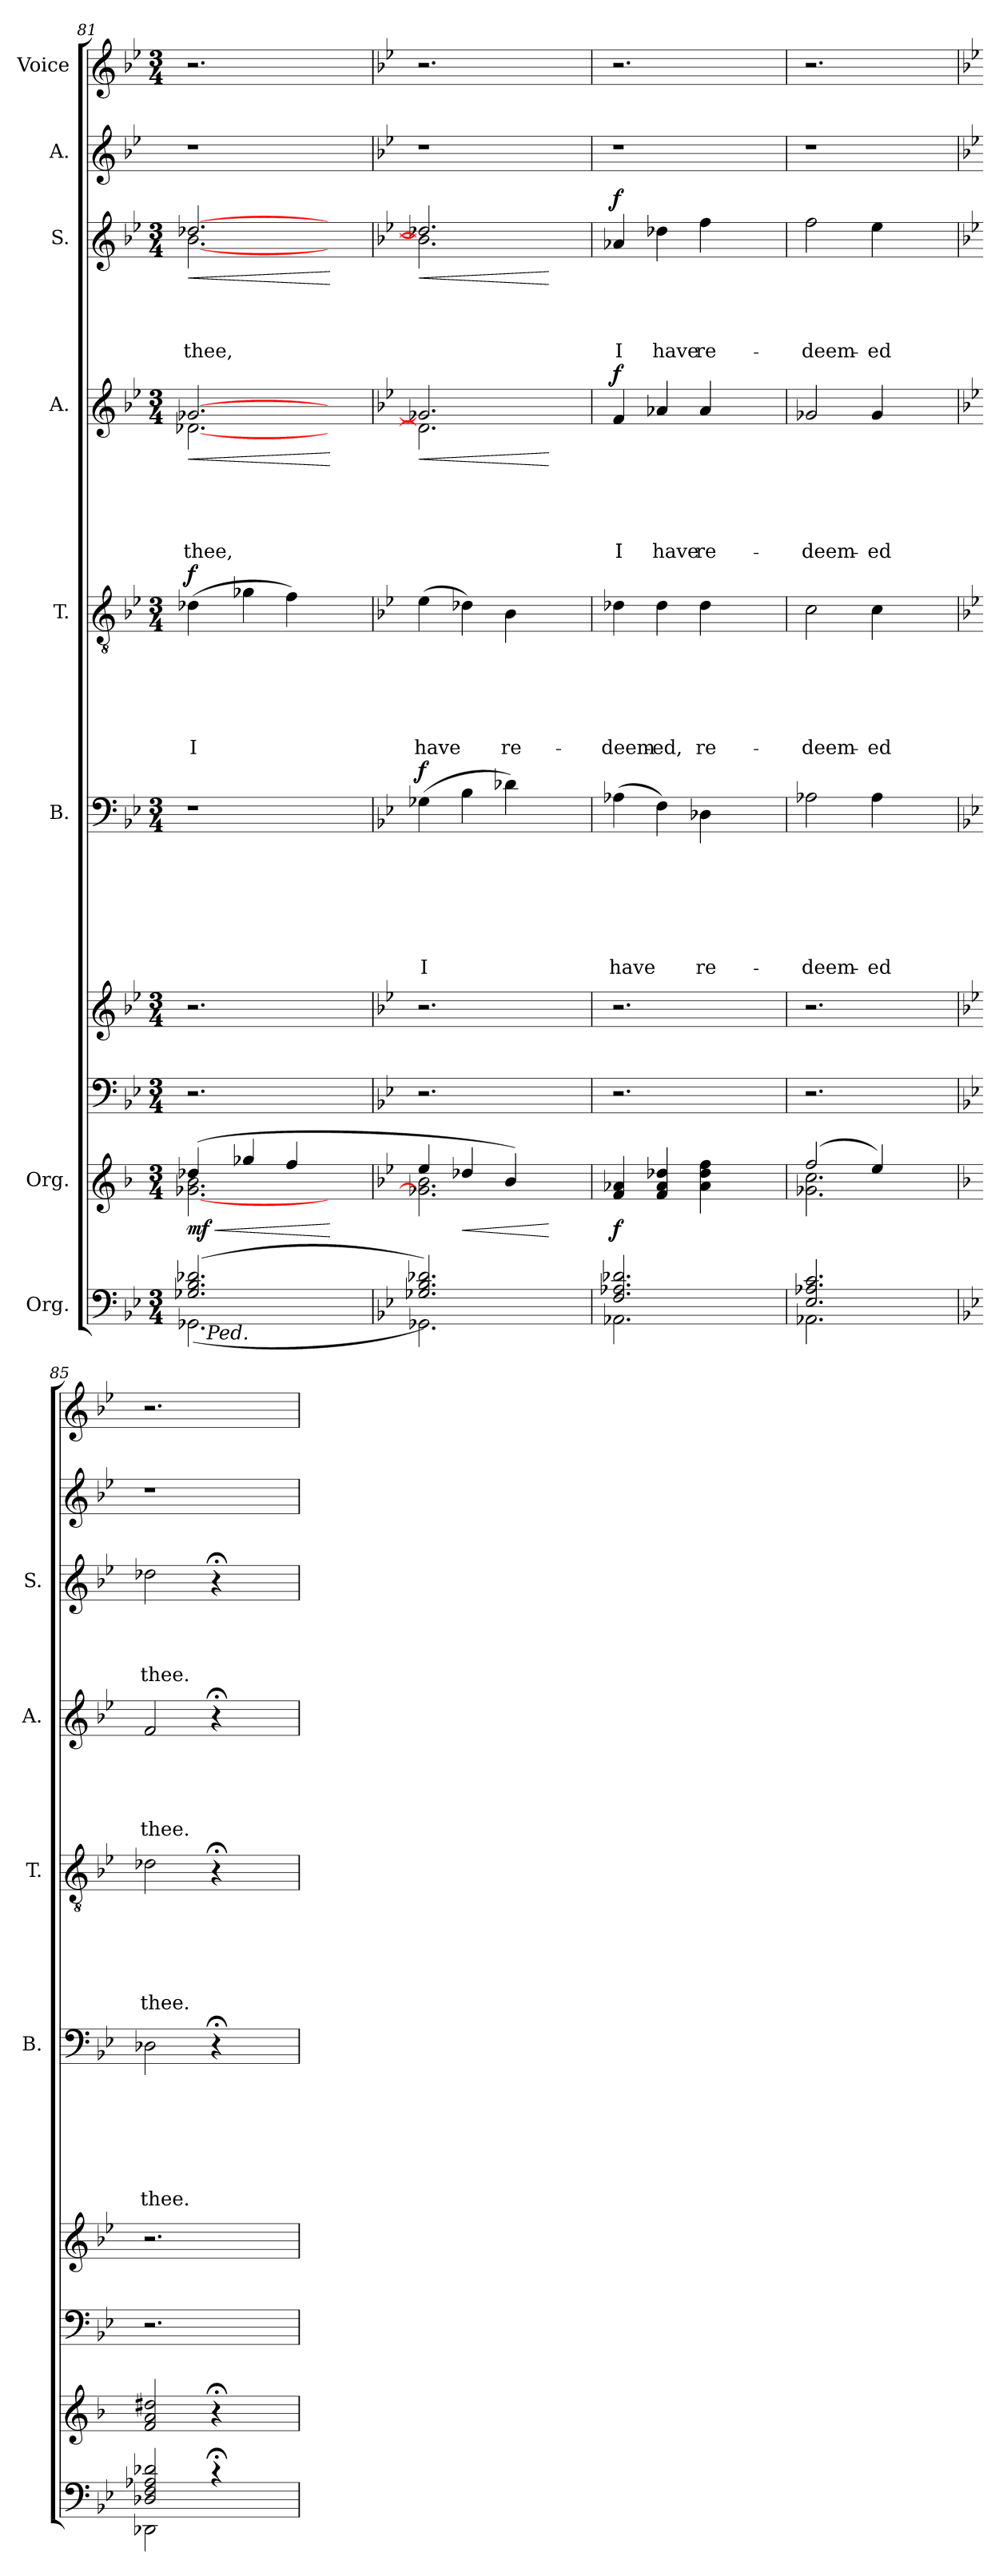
**kern	**kern	**dynam	**kern	**kern	**kern	**text	**text	**text	**text	**text	**text	**text	**dynam	**kern	**text	**text	**text	**text	**text	**text	**dynam	**kern	**text	**text	**text	**text	**text	**dynam	**kern	**text	**text	**text	**text	**dynam	**kern	**kern
*part10	*part9	*part9	*part8	*part7	*part6	*part6	*part6	*part6	*part6	*part6	*part6	*part6	*part6	*part5	*part5	*part5	*part5	*part5	*part5	*part5	*part5	*part4	*part4	*part4	*part4	*part4	*part4	*part4	*part3	*part3	*part3	*part3	*part3	*part3	*part2	*part1
*staff10	*staff9	*staff9	*staff8	*staff7	*staff6	*staff6	*staff6	*staff6	*staff6	*staff6	*staff6	*staff6	*staff6	*staff5	*staff5	*staff5	*staff5	*staff5	*staff5	*staff5	*staff5	*staff4	*staff4	*staff4	*staff4	*staff4	*staff4	*staff4	*staff3	*staff3	*staff3	*staff3	*staff3	*staff3	*staff2	*staff1
*I"Org.	*I"Org.	*	*	*	*I"B.	*	*	*	*	*	*	*	*	*I"T.	*	*	*	*	*	*	*	*I"A.	*	*	*	*	*	*	*I"S.	*	*	*	*	*	*I"A.	*I"Voice
*	*	*	*	*	*I'B.	*	*	*	*	*	*	*	*	*I'T.	*	*	*	*	*	*	*	*I'A.	*	*	*	*	*	*	*I'S.	*	*	*	*	*	*	*
*clefF4	*clefG2	*	*clefF4	*clefG2	*clefF4	*	*	*	*	*	*	*	*	*clefGv2	*	*	*	*	*	*	*	*clefG2	*	*	*	*	*	*	*clefG2	*	*	*	*	*	*clefG2	*clefG2
*k[b-e-]	*k[b-]	*	*k[b-e-]	*k[b-e-]	*k[b-e-]	*	*	*	*	*	*	*	*	*k[b-e-]	*	*	*	*	*	*	*	*k[b-e-]	*	*	*	*	*	*	*k[b-e-]	*	*	*	*	*	*k[b-e-]	*k[b-e-]
*B-:	*F:	*	*B-:	*B-:	*B-:	*	*	*	*	*	*	*	*	*B-:	*	*	*	*	*	*	*	*B-:	*	*	*	*	*	*	*B-:	*	*	*	*	*	*B-:	*B-:
*M3/4	*M3/4	*	*M3/4	*M3/4	*M3/4	*	*	*	*	*	*	*	*	*M3/4	*	*	*	*	*	*	*	*M3/4	*	*	*	*	*	*	*M3/4	*	*	*	*	*	*	*M3/4
=81	=81	=81	=81	=81	=81	=81	=81	=81	=81	=81	=81	=81	=81	=81	=81	=81	=81	=81	=81	=81	=81	=81	=81	=81	=81	=81	=81	=81	=81	=81	=81	=81	=81	=81	=81	=81
*^	*	*	*	*	*	*	*	*	*	*	*	*	*	*	*	*	*	*	*	*	*	*	*	*	*	*	*	*	*	*	*	*	*	*	*	*
!	!	!	!LO:HP:b	!	!	!LO:N:vis=1	!	!	!	!	!	!	!	!	!	!	!	!	!	!	!LO:LY:b:rj	!	!	!	!	!	!	!LO:LY:b	!LO:HP:b	!	!	!	!	!LO:LY:b	!LO:HP:b	!LO:N:vis=1	!
*	*	*^	*	*	*	*	*	*	*	*	*	*	*	*	*	*	*	*	*	*	*	*	*^	*	*	*	*	*	*	*^	*	*	*	*	*	*	*
!	!	!	!	!LO:DY:n=1:b	!	!	!	!	!	!	!	!	!	!	!	!	!	!	!	!	!	!	!LO:DY:a	!	!	!	!	!	!	!	!	!	!	!	!	!	!	!	!	!
*	*^	*	*	*	*	*	*	*	*	*	*	*	*	*	*	*	*	*	*	*	*	*	*	*	*	*	*	*	*	*	*	*	*	*	*	*	*	*	*	*
(<2.G-X/ 2.B-/ 2.d-X/	(<2.GG-X\	16ryy	(4dd-X/	[<2.g-X\ 2.b-\	< mf	2.r	2.r	2.r	.	.	.	.	.	.	.	.	(>4d-X\	.	.	.	.	.	I	f	[<2.g-X/	[<2.d-X\	.	.	.	.	thee,	<	[<2.dd-X/	[<2.b-\	.	.	.	thee,	<	1r	2.r
!	!	!LO:TX:b:i:t=Ped.	!	!	!	!	!	!	!	!	!	!	!	!	!	!	!	!	!	!	!	!	!	!	!	!	!	!	!	!	!	!	!	!	!	!	!	!	!	!	!
.	.	2...ryy	.	.	.	.	.	.	.	.	.	.	.	.	.	.	.	.	.	.	.	.	.	.	.	.	.	.	.	.	.	.	.	.	.	.	.	.	.	.	.
.	.	.	4gg-X/	.	.	.	.	.	.	.	.	.	.	.	.	.	4g-X\	.	.	.	.	.	.	.	.	.	.	.	.	.	.	.	.	.	.	.	.	.	.	.	.
.	.	.	4ff/	.	.	.	.	.	.	.	.	.	.	.	.	.	4f\)	.	.	.	.	.	.	.	.	.	.	.	.	.	.	.	.	.	.	.	.	.	.	.	.
4ryy	4ryy	.	4ryy	4ryy	[	4ryy	4ryy	4ryy	.	.	.	.	.	.	.	.	4ryy	.	.	.	.	.	.	.	4ryy	4ryy	.	.	.	.	.	[	4ryy	4ryy	.	.	.	.	[	.	4ryy
*v	*v	*v	*	*	*	*	*	*	*	*	*	*	*	*	*	*	*	*	*	*	*	*	*	*	*	*	*	*	*	*	*	*	*	*	*	*	*	*	*	*	*
!!LO:LB:g=z
=82	=82	=82	=82	=82	=82	=82	=82	=82	=82	=82	=82	=82	=82	=82	=82	=82	=82	=82	=82	=82	=82	=82	=82	=82	=82	=82	=82	=82	=82	=82	=82	=82	=82	=82	=82	=82	=82	=82	=82
*	*k[b-e-]	*	*	*	*	*	*	*	*	*	*	*	*	*	*	*	*	*	*	*	*	*	*	*	*	*	*	*	*	*	*	*	*	*	*	*	*	*	*
*	*B-:	*	*	*	*	*	*	*	*	*	*	*	*	*	*	*	*	*	*	*	*	*	*	*	*	*	*	*	*	*	*	*	*	*	*	*	*	*	*
*^	*	*	*	*	*	*	*	*	*	*	*	*	*	*	*	*	*	*	*	*	*	*	*	*	*	*	*	*	*	*	*	*	*	*	*	*	*	*	*
*	*^	*	*	*	*	*	*	*	*	*	*	*	*	*	*	*	*	*	*	*	*	*	*	*	*	*	*	*	*	*	*	*	*	*	*	*	*	*	*	*
!	!	!	!	!	!	!	!	!	!	!	!	!	!	!	!LO:LY:b:rj	!LO:DY:a	!	!	!	!	!	!	!LO:LY:b	!	!	!	!	!	!	!	!	!LO:HP:b	!	!	!	!	!	!	!LO:HP:b	!	!
*	*v	*v	*	*	*	*	*	*	*	*	*	*	*	*	*	*	*	*	*	*	*	*	*	*	*	*	*	*	*	*	*	*	*	*	*	*	*	*	*	*	*
2.G-X/ 2.B-/ 2.d-X/))	2.GG-X\	4ee-/	2.g-X\] 2.b-\	.	2.r	2.r	(>4G-X\	.	.	.	.	.	.	I	f	(>4e-\	.	.	.	.	.	have	.	2.g-X/]	2.d-i\]	.	.	.	.	.	<	2.dd-X/]	2.b-\]	.	.	.	.	<	1r	2.r
!	!	!	!	!LO:HP:b	!	!	!	!	!	!	!	!	!	!	!	!	!	!	!	!	!	!	!	!	!	!	!	!	!	!	!	!	!	!	!	!	!	!	!	!
.	.	4dd-X/	.	<	.	.	4B-\	.	.	.	.	.	.	.	.	4d-X\)	.	.	.	.	.	.	.	.	.	.	.	.	.	.	.	.	.	.	.	.	.	.	.	.
!	!	!	!	!	!	!	!	!	!	!	!	!	!	!	!	!	!	!	!	!	!	!LO:LY:b	!	!	!	!	!	!	!	!	!	!	!	!	!	!	!	!	!	!
.	.	4b-/)	.	.	.	.	4d-X\)	.	.	.	.	.	.	.	.	4B-\	.	.	.	.	.	re-	.	.	.	.	.	.	.	.	.	.	.	.	.	.	.	.	.	.
4ryy	4ryy	4ryy	4ryy	[	4ryy	4ryy	4ryy	.	.	.	.	.	.	.	.	4ryy	.	.	.	.	.	.	.	4ryy	4ryy	.	.	.	.	.	[	4ryy	4ryy	.	.	.	.	[	.	4ryy
=83	=83	=83	=83	=83	=83	=83	=83	=83	=83	=83	=83	=83	=83	=83	=83	=83	=83	=83	=83	=83	=83	=83	=83	=83	=83	=83	=83	=83	=83	=83	=83	=83	=83	=83	=83	=83	=83	=83	=83	=83
!	!	!	!	!LO:DY:b	!	!	!	!	!	!	!	!	!	!LO:LY:b	!	!	!	!	!	!	!	!LO:LY:b	!	!	!	!	!	!	!	!LO:LY:b	!LO:DY:a	!	!	!	!	!	!LO:LY:b	!LO:DY:a	!	!
*	*	*	*	*	*	*	*	*	*	*	*	*	*	*	*	*	*	*	*	*	*	*	*	*v	*v	*	*	*	*	*	*	*	*	*	*	*	*	*	*	*
*	*	*v	*v	*	*	*	*	*	*	*	*	*	*	*	*	*	*	*	*	*	*	*	*	*	*	*	*	*	*	*	*v	*v	*	*	*	*	*	*	*
2.F/ 2.A-X/ 2.d-X/	2.AA-X\	4f/ 4a-X/	f	2.r	2.r	(>4A-X\	.	.	.	.	.	.	have	.	4d-X\	.	.	.	.	.	-deem-	.	4f/	.	.	.	.	I	f	4a-X/	.	.	.	I	f	1r	2.r
!	!	!	!	!	!	!	!	!	!	!	!	!	!	!	!	!	!	!	!	!	!LO:LY:b	!	!	!	!	!	!	!LO:LY:b	!	!	!	!	!	!LO:LY:b	!	!	!
.	.	4f/ 4a-/ 4dd-X/	.	.	.	4F\)	.	.	.	.	.	.	.	.	4d-\	.	.	.	.	.	-ed,	.	4a-X/	.	.	.	.	have	.	4dd-X\	.	.	.	have	.	.	.
!	!	!	!	!	!	!	!	!	!	!	!	!	!LO:LY:b	!	!	!	!	!	!	!	!LO:LY:b	!	!	!	!	!	!	!LO:LY:b	!	!	!	!	!	!LO:LY:b	!	!	!
.	.	4a-\ 4dd-\ 4ff\	.	.	.	4D-X\	.	.	.	.	.	.	re-	.	4d-\	.	.	.	.	.	re-	.	4a-/	.	.	.	.	re-	.	4ff\	.	.	.	re-	.	.	.
4ryy	4ryy	4ryy	.	4ryy	4ryy	4ryy	.	.	.	.	.	.	.	.	4ryy	.	.	.	.	.	.	.	4ryy	.	.	.	.	.	.	4ryy	.	.	.	.	.	.	4ryy
=84	=84	=84	=84	=84	=84	=84	=84	=84	=84	=84	=84	=84	=84	=84	=84	=84	=84	=84	=84	=84	=84	=84	=84	=84	=84	=84	=84	=84	=84	=84	=84	=84	=84	=84	=84	=84	=84
*	*	*^	*	*	*	*	*	*	*	*	*	*	*	*	*	*	*	*	*	*	*	*	*	*	*	*	*	*	*	*	*	*	*	*	*	*	*
!	!	!	!	!	!	!	!	!	!	!	!	!	!	!LO:LY:b	!	!	!	!	!	!	!	!LO:LY:b	!	!	!	!	!	!	!LO:LY:b	!	!	!	!	!	!LO:LY:b	!	!	!
2.E-/ 2.A-X/ 2.c/	2.AA-X\	(2ff/	2.g-X\ 2.cc\	.	2.r	2.r	2A-X\	.	.	.	.	.	.	-deem-	.	2c\	.	.	.	.	.	-deem-	.	2g-X/	.	.	.	.	-deem-	.	2ff\	.	.	.	-deem-	.	1r	2.r
!	!	!	!	!	!	!	!	!	!	!	!	!	!	!LO:LY:b	!	!	!	!	!	!	!	!LO:LY:b	!	!	!	!	!	!	!LO:LY:b	!	!	!	!	!	!LO:LY:b	!	!	!
.	.	4ee-/)	.	.	.	.	4A-\	.	.	.	.	.	.	-ed	.	4c\	.	.	.	.	.	-ed	.	4g-/	.	.	.	.	-ed	.	4ee-\	.	.	.	-ed	.	.	.
4ryy	4ryy	4ryy	4ryy	.	4ryy	4ryy	4ryy	.	.	.	.	.	.	.	.	4ryy	.	.	.	.	.	.	.	4ryy	.	.	.	.	.	.	4ryy	.	.	.	.	.	.	4ryy
*	*	*v	*v	*	*	*	*	*	*	*	*	*	*	*	*	*	*	*	*	*	*	*	*	*	*	*	*	*	*	*	*	*	*	*	*	*	*	*
=85	=85	=85	=85	=85	=85	=85	=85	=85	=85	=85	=85	=85	=85	=85	=85	=85	=85	=85	=85	=85	=85	=85	=85	=85	=85	=85	=85	=85	=85	=85	=85	=85	=85	=85	=85	=85	=85
*	*	*k[b-]	*	*	*	*	*	*	*	*	*	*	*	*	*	*	*	*	*	*	*	*	*	*	*	*	*	*	*	*	*	*	*	*	*	*	*
*	*	*F:	*	*	*	*	*	*	*	*	*	*	*	*	*	*	*	*	*	*	*	*	*	*	*	*	*	*	*	*	*	*	*	*	*	*	*
*	*	*^	*	*	*	*	*	*	*	*	*	*	*	*	*	*	*	*	*	*	*	*	*	*	*	*	*	*	*	*	*	*	*	*	*	*	*
!	!	!	!	!	!	!	!	!	!	!	!	!	!	!LO:LY:b	!	!	!	!	!	!	!	!LO:LY:b	!	!	!	!	!	!	!LO:LY:b	!	!	!	!	!	!LO:LY:b	!	!	!
*	*	*v	*v	*	*	*	*	*	*	*	*	*	*	*	*	*	*	*	*	*	*	*	*	*	*	*	*	*	*	*	*	*	*	*	*	*	*	*
2D-X/ 2F/ 2A-X/ 2d-X/	2DD-X\	2f/ 2a/ 2dd#X/	.	2.r	2.r	2D-X\	.	.	.	.	.	.	thee.	.	2d-X\	.	.	.	.	.	thee.	.	2f/	.	.	.	.	thee.	.	2dd-X\	.	.	.	thee.	.	1r	2.r
4r;<c	4ryy	4r;<	.	.	.	4r;<	.	.	.	.	.	.	.	.	4r;<	.	.	.	.	.	.	.	4r;<	.	.	.	.	.	.	4r;<	.	.	.	.	.	.	.
4ryy	4ryy	4ryy	.	4ryy	4ryy	4ryy	.	.	.	.	.	.	.	.	4ryy	.	.	.	.	.	.	.	4ryy	.	.	.	.	.	.	4ryy	.	.	.	.	.	.	4ryy
*v	*v	*	*	*	*	*	*	*	*	*	*	*	*	*	*	*	*	*	*	*	*	*	*	*	*	*	*	*	*	*	*	*	*	*	*	*	*
=	=	=	=	=	=	=	=	=	=	=	=	=	=	=	=	=	=	=	=	=	=	=	=	=	=	=	=	=	=	=	=	=	=	=	=	=
*-	*-	*-	*-	*-	*-	*-	*-	*-	*-	*-	*-	*-	*-	*-	*-	*-	*-	*-	*-	*-	*-	*-	*-	*-	*-	*-	*-	*-	*-	*-	*-	*-	*-	*-	*-	*-
